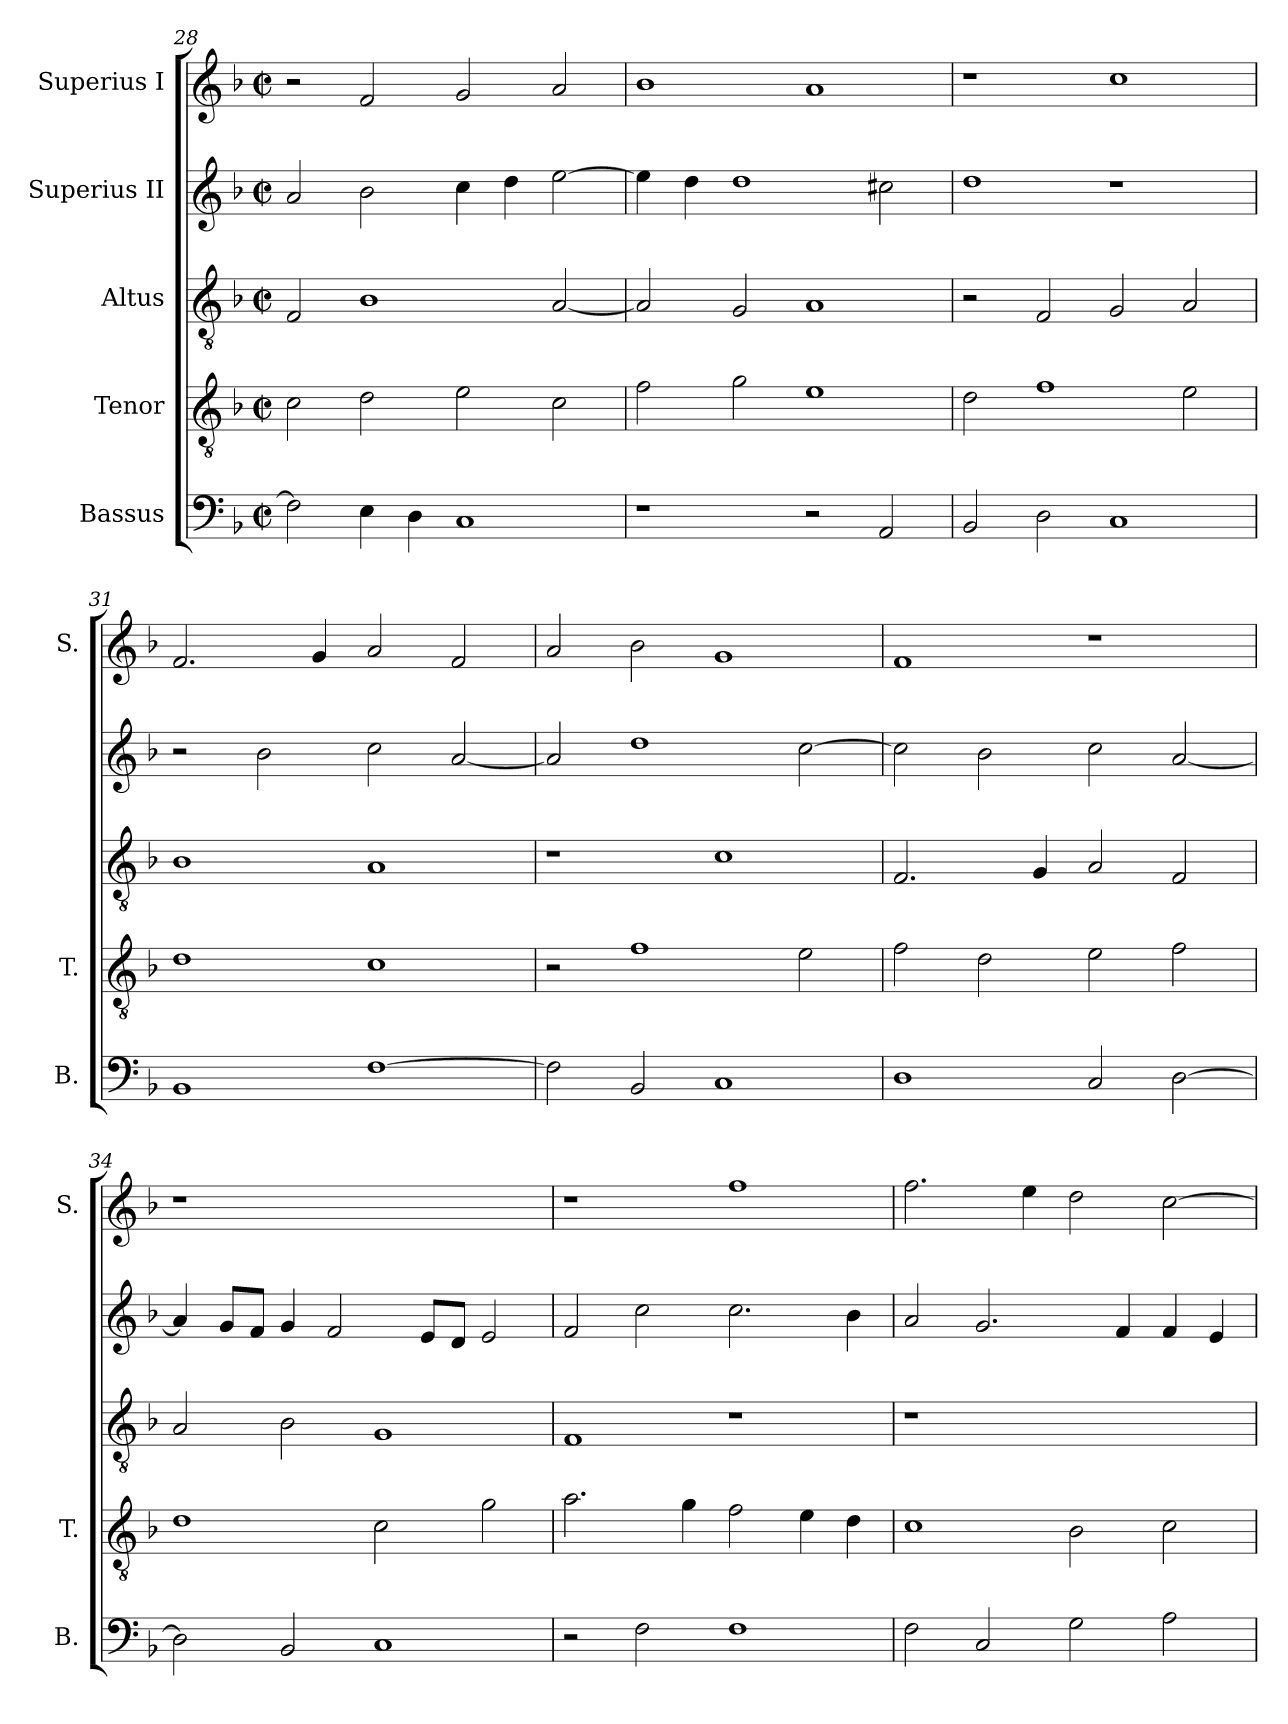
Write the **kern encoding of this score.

**kern	**kern	**kern	**kern	**kern
*part5	*part4	*part3	*part2	*part1
*staff5	*staff4	*staff3	*staff2	*staff1
*I"Bassus	*I"Tenor	*I"Altus	*I"Superius II	*I"Superius I
*I'B.	*I'T.	*	*	*I'S.
*clefF4	*clefGv2	*clefGv2	*clefG2	*clefG2
*	*ITrd7c12	*ITrd7c12	*	*
*k[b-]	*k[b-]	*k[b-]	*k[b-]	*k[b-]
*F:	*F:	*F:	*F:	*F:
*M2/2	*M2/2	*M2/2	*M2/2	*M2/2
*met(c|)	*met(c|)	*met(c|)	*met(c|)	*met(c|)
=28	=28	=28	=28	=28
2Fi\]	2Ci\	2FFi/	2ai/	2r
4Ei\	2Di\	1BB-i	2b-i\	2fi/
4Di\	.	.	.	.
1Ci	2Ei\	.	4cci\	2gi/
.	.	.	4ddi\	.
.	2Ci\	[<2AAi/	[>2eei\	2ai/
!!LO:PB:g=z
=29	=29	=29	=29	=29
1r	2Fi\	2AAi/]	4eei\]	1b-i
.	.	.	4ddi\	.
.	2Gi\	2GGi/	1ddi	.
2r	1Ei	1AAi	.	1ai
2AAi/	.	.	2cc#Xi\	.
=30	=30	=30	=30	=30
2BB-i/	2Di\	2r	1ddi	1r
2Di\	1Fi	2FFi/	.	.
1Ci	.	2GGi/	1r	1cci
.	2Ei\	2AAi/	.	.
=31	=31	=31	=31	=31
1BB-i	1Di	1BB-i	2r	2.fi/
.	.	.	2b-i\	.
.	.	.	.	4gi/
[>1Fi	1Ci	1AAi	2cci\	2ai/
.	.	.	[<2ai/	2fi/
=32	=32	=32	=32	=32
2Fi\]	2r	1r	2ai/]	2ai/
2BB-i/	1Fi	.	1ddi	2b-i\
1Ci	.	1Ci	.	1gi
.	2Ei\	.	[>2cci\	.
=33	=33	=33	=33	=33
1Di	2Fi\	2.FFi/	2cci\]	1fi
.	2Di\	.	2b-i\	.
.	.	4GGi/	.	.
2Ci/	2Ei\	2AAi/	2cci\	1r
[>2Di\	2Fi\	2FFi/	[<2ai/	.
!!LO:LB:g=z
=34	=34	=34	=34	=34
!	!	!	!	!LO:N:vis=1
2Di\]	1Di	2AAi/	4ai/]	1r
.	.	.	8gi/L	.
.	.	.	8fi/J	.
2BB-i/	.	2BB-i\	4gi/	.
.	.	.	2fi/	.
1Ci	2Ci\	1GGi	.	1ryy
.	.	.	8ei/L	.
.	.	.	8di/J	.
.	2Gi\	.	2ei/	.
=35	=35	=35	=35	=35
2r	2.Ai\	1FFi	2fi/	1r
2Fi\	.	.	2cci\	.
.	4Gi\	.	.	.
1Fi	2Fi\	1r	2.cci\	1ffi
.	4Ei\	.	.	.
.	4Di\	.	4b-i\	.
=36	=36	=36	=36	=36
!	!	!LO:N:vis=1	!	!
2Fi\	1Ci	1r	2ai/	2.ffi\
2Ci/	.	.	2.gi/	.
.	.	.	.	4eei\
2Gi\	2BB-i\	1ryy	.	2ddi\
.	.	.	4fi/	.
2Ai\	2Ci\	.	4fi/	[>2cci\
.	.	.	4ei/	.
=	=	=	=	=
*-	*-	*-	*-	*-
